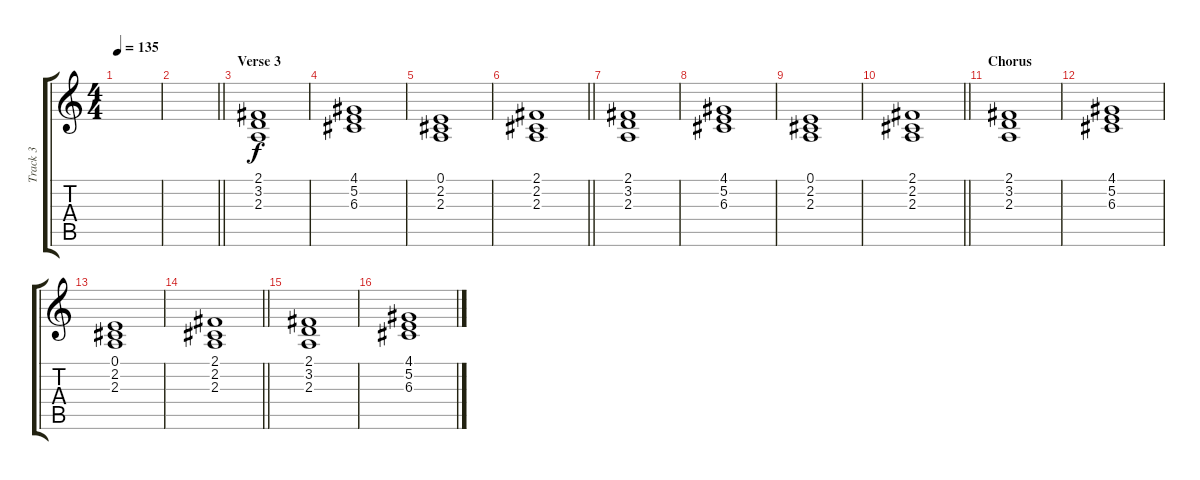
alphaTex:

\track ("Track 3" "Track 3") {instrument acousticgrandpiano}
\staff {score tabs}
\tuning (E4 B3 G3 D3 A2 E2) {hide}
\ts (4 4)
\tempo 135
\clef g2
\ks c
|
\barLineRight lightlight
|
\section ("" "Verse 3")
(2.1 3.2 2.3).1 |
(4.1 5.2 6.3).1 |
(0.1 2.2 2.3).1 |
\barLineRight lightlight
(2.1 2.2 2.3).1 |
(2.1 3.2 2.3).1 |
(4.1 5.2 6.3).1 |
(0.1 2.2 2.3).1 |
\barLineRight lightlight
(2.1 2.2 2.3).1 |
\section ("" "Chorus")
(2.1 3.2 2.3).1 |
(4.1 5.2 6.3).1 |
(0.1 2.2 2.3).1 |
\barLineRight lightlight
(2.1 2.2 2.3).1 |
(2.1 3.2 2.3).1 |
(4.1 5.2 6.3).1
